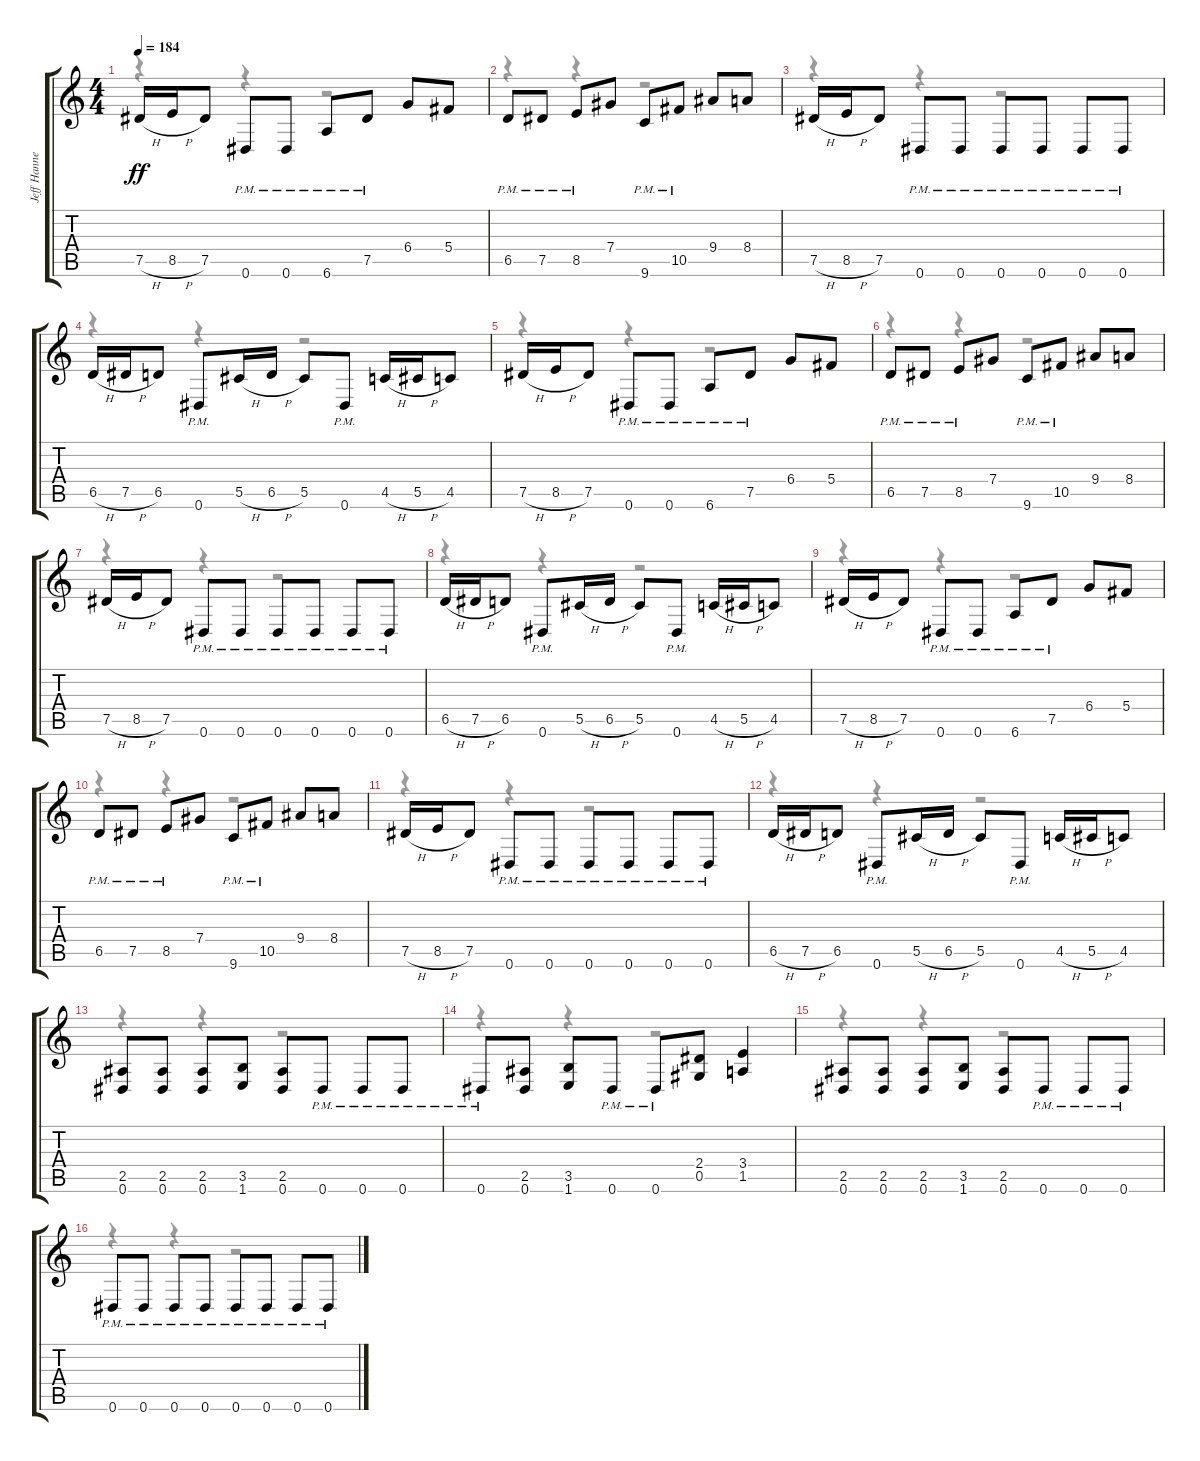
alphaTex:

\track ("Jeff Hanneman" "Jeff Hanne") {instrument distortionguitar}
\staff {score tabs}
\tuning (Eb4 Bb3 Gb3 Db3 Ab2 Eb2) {hide}
\voice
\ts (4 4)
\tempo 184
\clef g2
\ks c
7.5{h}.16{dy ff} 8.5{h}.16 7.5.8 0.6{pm}.8 0.6{pm}.8 6.6{pm}.8 7.5{pm}.8 6.4.8 5.4.8 |
6.5{pm}.8 7.5{pm}.8 8.5{pm}.8 7.4.8 9.6{pm}.8 10.5{pm}.8 9.4.8 8.4.8 |
7.5{h}.16 8.5{h}.16 7.5.8 0.6{pm}.8 0.6{pm}.8 0.6{pm}.8 0.6{pm}.8 0.6{pm}.8 0.6{pm}.8 |
6.5{h}.16 7.5{h}.16 6.5.8 0.6{pm}.8 5.5{h}.16 6.5{h}.16 5.5.8 0.6{pm}.8 4.5{h}.16 5.5{h}.16 4.5.8 |
7.5{h}.16 8.5{h}.16 7.5.8 0.6{pm}.8 0.6{pm}.8 6.6{pm}.8 7.5{pm}.8 6.4.8 5.4.8 |
6.5{pm}.8 7.5{pm}.8 8.5{pm}.8 7.4.8 9.6{pm}.8 10.5{pm}.8 9.4.8 8.4.8 |
7.5{h}.16 8.5{h}.16 7.5.8 0.6{pm}.8 0.6{pm}.8 0.6{pm}.8 0.6{pm}.8 0.6{pm}.8 0.6{pm}.8 |
6.5{h}.16 7.5{h}.16 6.5.8 0.6{pm}.8 5.5{h}.16 6.5{h}.16 5.5.8 0.6{pm}.8 4.5{h}.16 5.5{h}.16 4.5.8 |
7.5{h}.16 8.5{h}.16 7.5.8 0.6{pm}.8 0.6{pm}.8 6.6{pm}.8 7.5{pm}.8 6.4.8 5.4.8 |
6.5{pm}.8 7.5{pm}.8 8.5{pm}.8 7.4.8 9.6{pm}.8 10.5{pm}.8 9.4.8 8.4.8 |
7.5{h}.16 8.5{h}.16 7.5.8 0.6{pm}.8 0.6{pm}.8 0.6{pm}.8 0.6{pm}.8 0.6{pm}.8 0.6{pm}.8 |
6.5{h}.16 7.5{h}.16 6.5.8 0.6{pm}.8 5.5{h}.16 6.5{h}.16 5.5.8 0.6{pm}.8 4.5{h}.16 5.5{h}.16 4.5.8 |
(2.5 0.6).8 (2.5 0.6).8 (2.5 0.6).8 (3.5 1.6).8 (2.5 0.6).8 0.6{pm}.8 0.6{pm}.8 0.6{pm}.8 |
0.6{pm}.8 (2.5 0.6).8 (3.5 1.6).8 0.6{pm}.8 0.6{pm}.8 (2.4 0.5).8 (3.4 1.5).4 |
(2.5 0.6).8 (2.5 0.6).8 (2.5 0.6).8 (3.5 1.6).8 (2.5 0.6).8 0.6{pm}.8 0.6{pm}.8 0.6{pm}.8 |
0.6{pm}.8 0.6{pm}.8 0.6{pm}.8 0.6{pm}.8 0.6{pm}.8 0.6{pm}.8 0.6{pm}.8 0.6{pm}.8
\voice
\clef g2
\ottava regular
\simile none
\ks c
r.4{dy f} r.4 r.2 |
r.4 r.4 r.2 |
r.4 r.4 r.2 |
r.4 r.4 r.2 |
r.4 r.4 r.2 |
r.4 r.4 r.2 |
r.4 r.4 r.2 |
r.4 r.4 r.2 |
r.4 r.4 r.2 |
r.4 r.4 r.2 |
r.4 r.4 r.2 |
r.4 r.4 r.2 |
r.4 r.4 r.2 |
r.4 r.4 r.2 |
r.4 r.4 r.2 |
r.4 r.4 r.2
